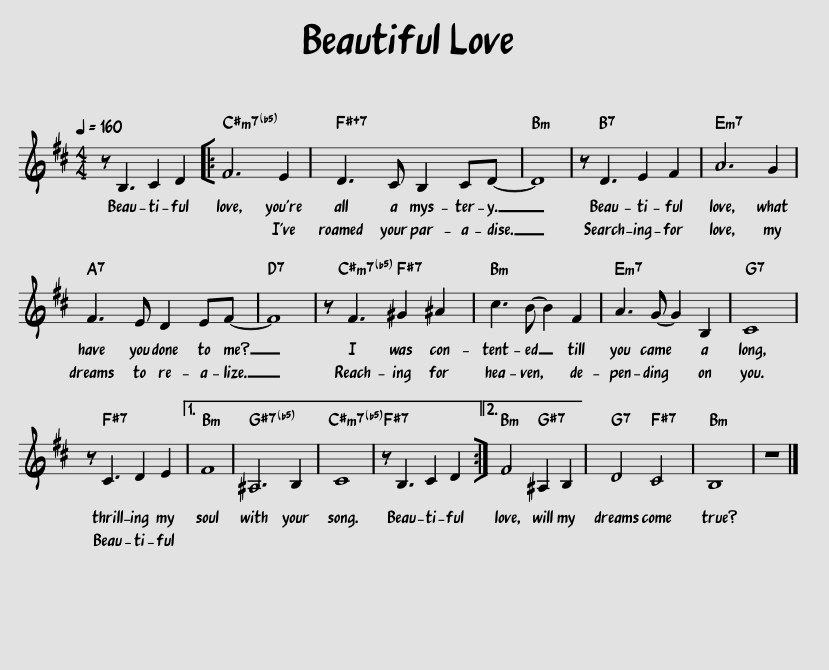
X:1
L:1/8
Q:1/4=160
M:4/4
I:linebreak $
K:D
V:1 treble
V:1
 z B,3 C2 D2 |: F6 E2 | D3 C B,2 CD- | D8 | z D3 E2 F2 | %5
 A6 G2 |$ F3 E D2 EF- | F8 | z F3 ^G2 ^A2 | c3 B- B2 F2 | %10
 A3 G- G2 B,2 | C8 |$ z C3 D2 E2 |1 F8 | ^A,6 B,2 | %15
 C8 | z B,3 C2 D2 :|2 F4 ^A,2 B,2 || D4 C4 | B,8 | %20
 z8 |] %21
